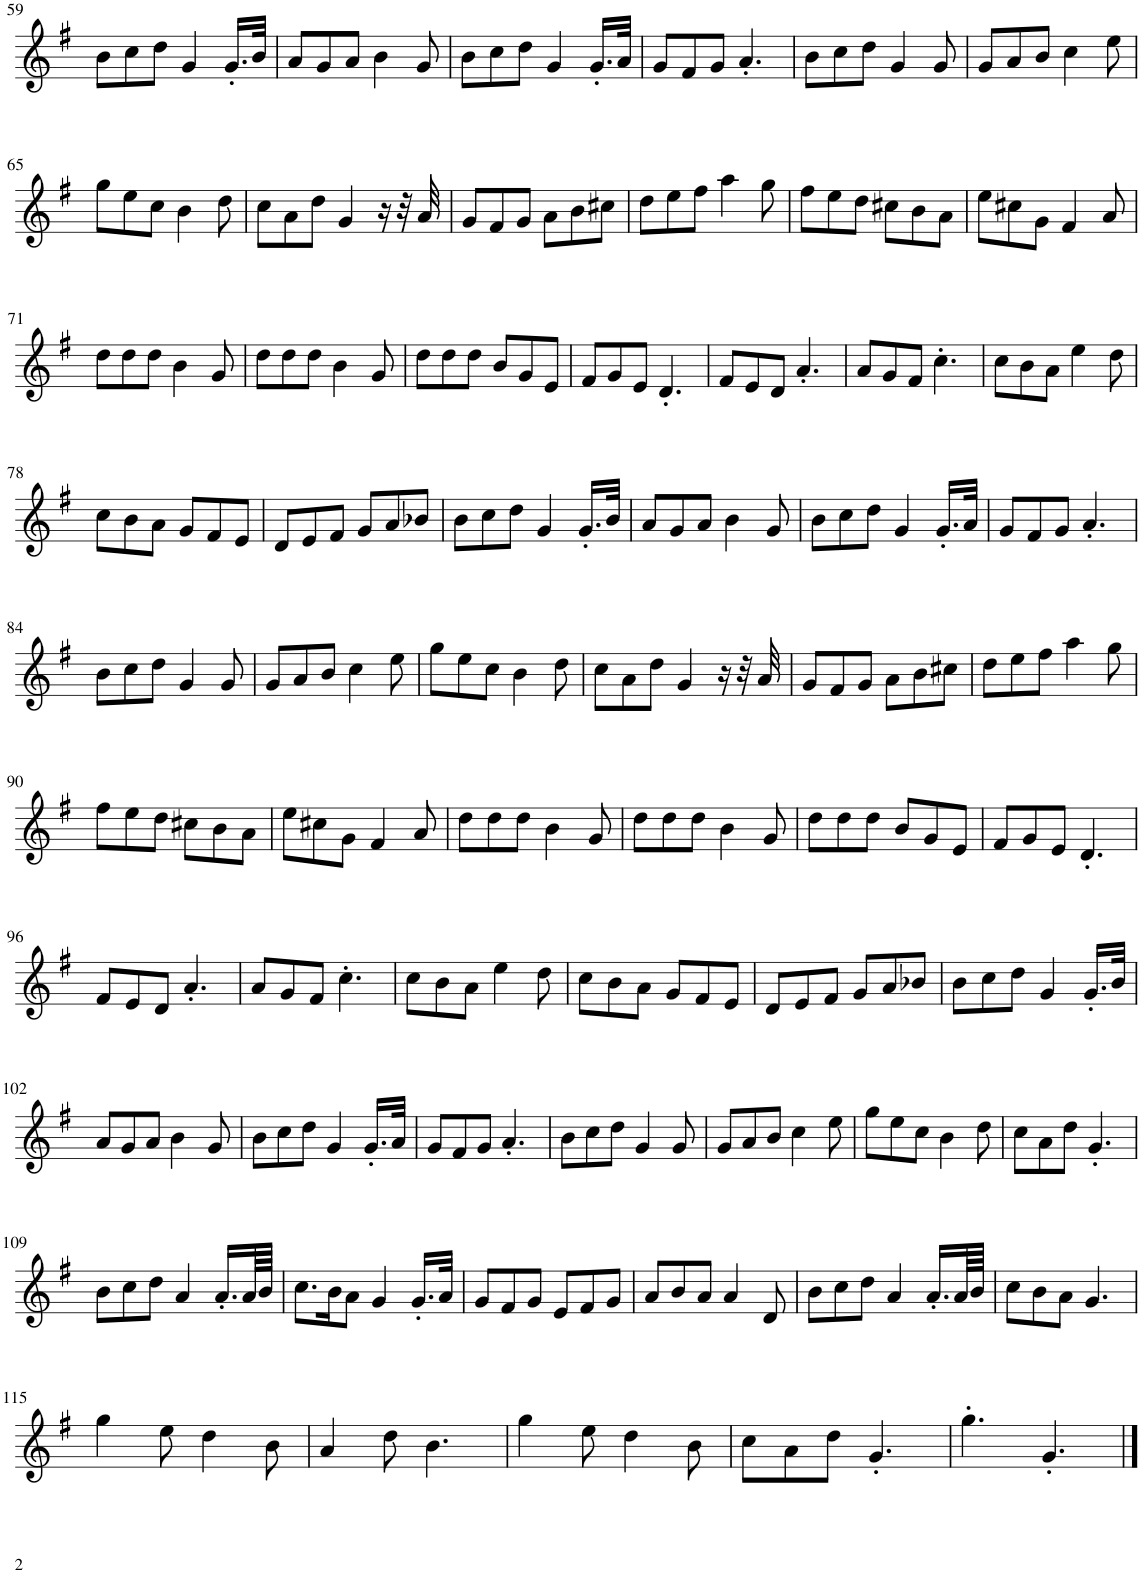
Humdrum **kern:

**kern
*part1
*staff1
*I"Flute
*I'Fl.
!!LO:PB:g=z
*clefG2
*k[f#]
*M6/8
=59
8b\L
8cc\
8dd\J
4g/
16.g'/LL
32b/JJk
=60
8a/L
8g/
8a/J
4b\
8g/
=61
8b\L
8cc\
8dd\J
4g/
16.g'/LL
32a/JJk
=62
8g/L
8f#/
8g/J
4.a'/
=63
8b\L
8cc\
8dd\J
4g/
8g/
=64
8g/L
8a/
8b/J
4cc\
8ee\
!!LO:LB:g=z
=65
8gg\L
8ee\
8cc\J
4b\
8dd\
=66
8cc\L
8a\
8dd\J
4g/
16r
32r
32a/
=67
8g/L
8f#/
8g/J
8a\L
8b\
8cc#X\J
=68
8dd\L
8ee\
8ff#\J
4aa\
8gg\
=69
8ff#\L
8ee\
8dd\J
8cc#X\L
8b\
8a\J
=70
8ee\L
8cc#X\
8g\J
4f#/
8a/
!!LO:LB:g=z
=71
8dd\L
8dd\
8dd\J
4b\
8g/
=72
8dd\L
8dd\
8dd\J
4b\
8g/
=73
8dd\L
8dd\
8dd\J
8b/L
8g/
8e/J
=74
8f#/L
8g/
8e/J
4.d'/
=75
8f#/L
8e/
8d/J
4.a'/
=76
8a/L
8g/
8f#/J
4.cc'\
=77
8cc\L
8b\
8a\J
4ee\
8dd\
!!LO:LB:g=z
=78
8cc\L
8b\
8a\J
8g/L
8f#/
8e/J
=79
8d/L
8e/
8f#/J
8g/L
8a/
8b-X/J
=80
8b\L
8cc\
8dd\J
4g/
16.g'/LL
32b/JJk
=81
8a/L
8g/
8a/J
4b\
8g/
=82
8b\L
8cc\
8dd\J
4g/
16.g'/LL
32a/JJk
=83
8g/L
8f#/
8g/J
4.a'/
!!LO:LB:g=z
=84
8b\L
8cc\
8dd\J
4g/
8g/
=85
8g/L
8a/
8b/J
4cc\
8ee\
=86
8gg\L
8ee\
8cc\J
4b\
8dd\
=87
8cc\L
8a\
8dd\J
4g/
16r
32r
32a/
=88
8g/L
8f#/
8g/J
8a\L
8b\
8cc#X\J
=89
8dd\L
8ee\
8ff#\J
4aa\
8gg\
!!LO:LB:g=z
=90
8ff#\L
8ee\
8dd\J
8cc#X\L
8b\
8a\J
=91
8ee\L
8cc#X\
8g\J
4f#/
8a/
=92
8dd\L
8dd\
8dd\J
4b\
8g/
=93
8dd\L
8dd\
8dd\J
4b\
8g/
=94
8dd\L
8dd\
8dd\J
8b/L
8g/
8e/J
=95
8f#/L
8g/
8e/J
4.d'/
!!LO:LB:g=z
=96
8f#/L
8e/
8d/J
4.a'/
=97
8a/L
8g/
8f#/J
4.cc'\
=98
8cc\L
8b\
8a\J
4ee\
8dd\
=99
8cc\L
8b\
8a\J
8g/L
8f#/
8e/J
=100
8d/L
8e/
8f#/J
8g/L
8a/
8b-X/J
=101
8b\L
8cc\
8dd\J
4g/
16.g'/LL
32b/JJk
!!LO:LB:g=z
=102
8a/L
8g/
8a/J
4b\
8g/
=103
8b\L
8cc\
8dd\J
4g/
16.g'/LL
32a/JJk
=104
8g/L
8f#/
8g/J
4.a'/
=105
8b\L
8cc\
8dd\J
4g/
8g/
=106
8g/L
8a/
8b/J
4cc\
8ee\
=107
8gg\L
8ee\
8cc\J
4b\
8dd\
=108
8cc\L
8a\
8dd\J
4.g'/
!!LO:LB:g=z
=109
8b\L
8cc\
8dd\J
4a/
16.a'/LL
64a/LL
64b/JJJJ
=110
8.cc\L
16b\K
8a\J
4g/
16.g'/LL
32a/JJk
=111
8g/L
8f#/
8g/J
8e/L
8f#/
8g/J
=112
8a/L
8b/
8a/J
4a/
8d/
=113
8b\L
8cc\
8dd\J
4a/
16.a'/LL
64a/LL
64b/JJJJ
=114
8cc\L
8b\
8a\J
4.g/
!!LO:LB:g=z
=115
4gg\
8ee\
4dd\
8b\
=116
4a/
8dd\
4.b\
=117
4gg\
8ee\
4dd\
8b\
=118
8cc\L
8a\
8dd\J
4.g'/
=119
4.gg'\
4.g'/
==
*-
